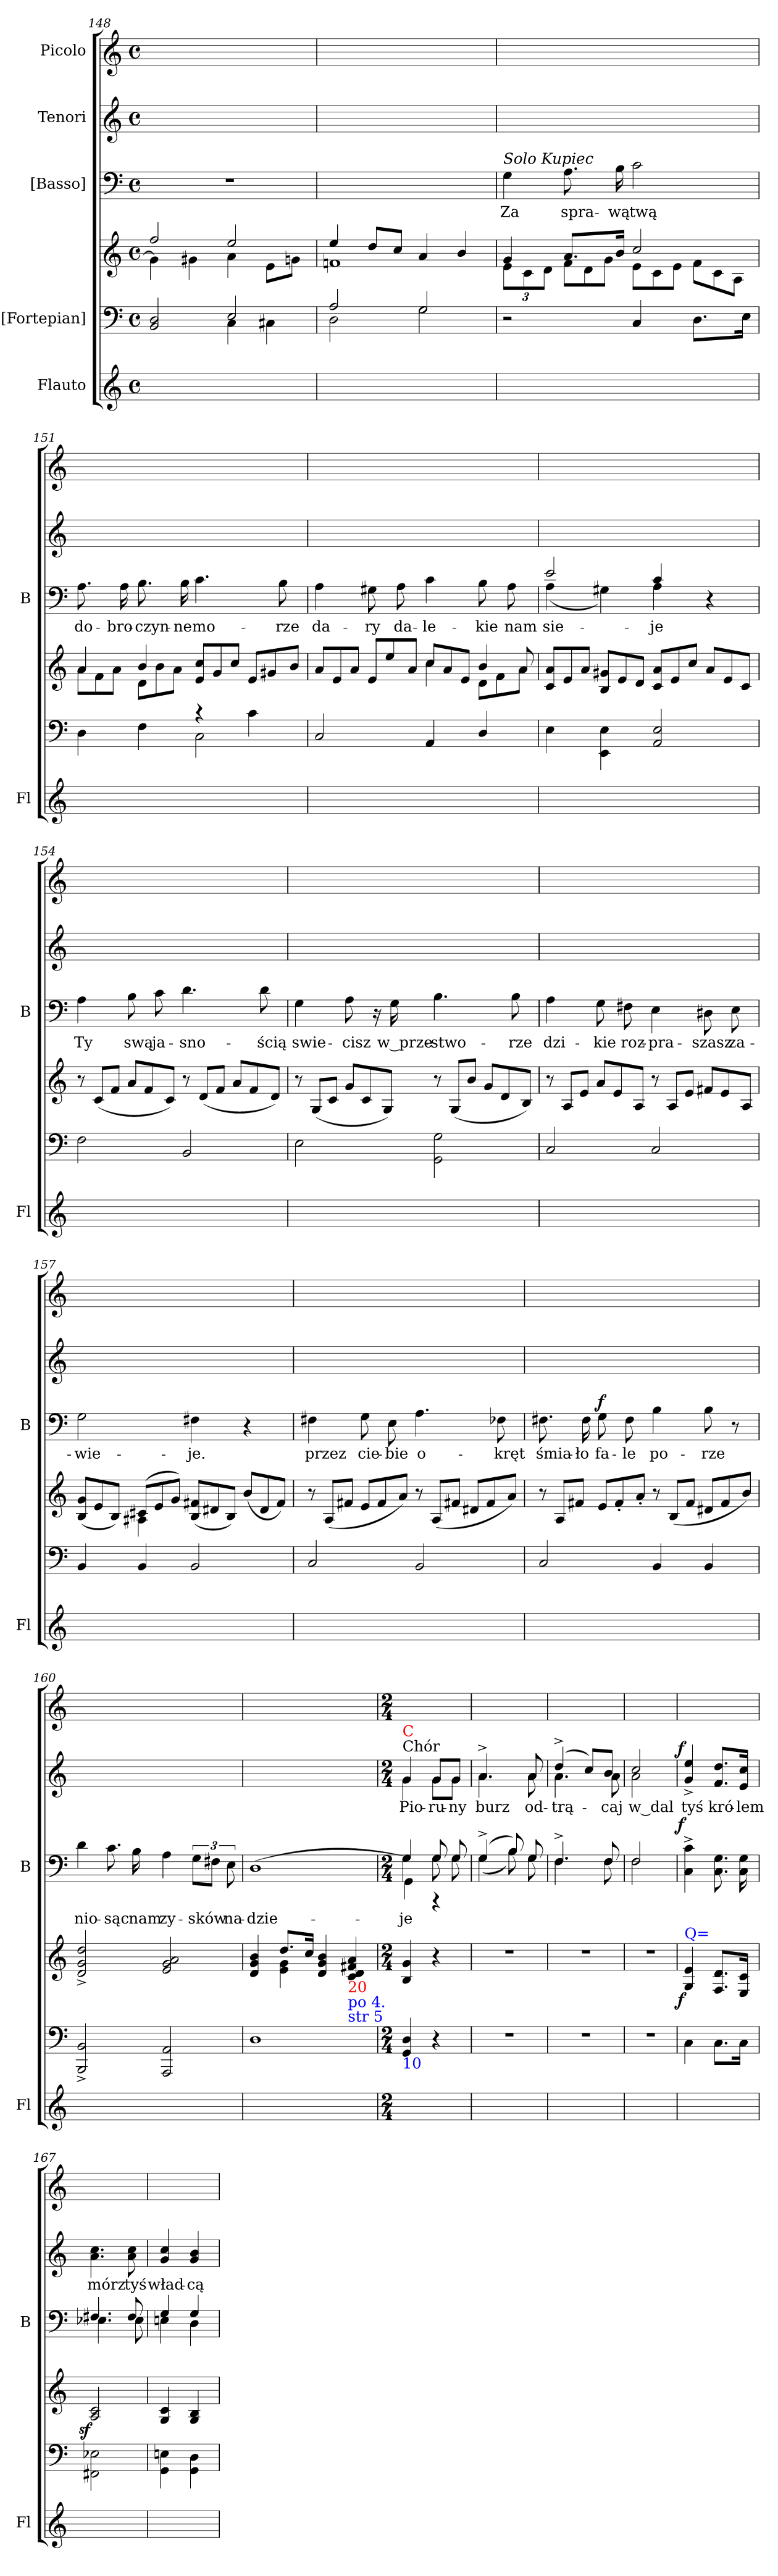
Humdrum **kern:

**kern	**kern	**kern	**dynam	**kern	**text	**dynam	**kern	**text	**dynam	**kern
*part5	*part4	*part4	*part4	*part3	*part3	*part3	*part2	*part2	*part2	*part1
*staff6	*staff5	*staff4	*staff4/5	*staff3	*staff3	*staff3	*staff2	*staff2	*staff2	*staff1
*I"Flauto	*I"[Fortepian]	*	*	*I"[Basso]	*	*	*I"Tenori	*	*	*I"Picolo
*I'Fl	*	*	*	*I'B	*	*	*	*	*	*
*clefG2	*clefF4	*clefG2	*	*clefF4	*	*	*clefG2	*	*	*clefG2
*	*	*	*	*	*	*	*ITrd8c12	*	*	*
*k[]	*k[]	*k[]	*	*k[]	*	*	*k[]	*	*	*k[]
*M4/4	*M4/4	*M4/4	*	*M4/4	*	*	*M4/4	*	*	*M4/4
*met(c)	*met(c)	*met(c)	*	*met(c)	*	*	*met(c)	*	*	*met(c)
=148	=148	=148	=148	=148	=148	=148	=148	=148	=148	=148
*	*^	*^	*	*	*	*	*	*	*	*
1ryy	2BB/ 2D/	2ryy	2ff/	4g\]	.	1r	.	.	1ryy	.	.	1ryy
.	.	.	.	4g#X\	.	.	.	.	.	.	.	.
.	2E/	4C\	2ee/	4a\	.	.	.	.	.	.	.	.
.	.	4C#X\	.	8e\L	.	.	.	.	.	.	.	.
.	.	.	.	8gn\J	.	.	.	.	.	.	.	.
=149	=149	=149	=149	=149	=149	=149	=149	=149	=149	=149	=149	=149
1ryy	2A/	2D\	4ee/	1fn	.	1ryy	.	.	1ryy	.	.	1ryy
.	.	.	8dd/L	.	.	.	.	.	.	.	.	.
.	.	.	8cc/J	.	.	.	.	.	.	.	.	.
.	2G/	2G\	4ai/	.	.	.	.	.	.	.	.	.
.	.	.	4bi/	.	.	.	.	.	.	.	.	.
*	*v	*v	*	*	*	*	*	*	*	*	*	*
=150	=150	=150	=150	=150	=150	=150	=150	=150	=150	=150	=150
!	!	!	!	!	!LO:TX:a:i:t=Solo Kupiec	!	!	!	!	!	!
1ryy	2r	4g/	12e\L	.	4G\	Za	.	1ryy	.	.	1ryy
.	.	.	12c\	.	.	.	.	.	.	.	.
.	.	.	12d\J	.	.	.	.	.	.	.	.
*	*	*	*Xtuplet	*	*	*	*	*	*	*	*
.	.	8.a/L	12f\L	.	8.A\	spra-	.	.	.	.	.
.	.	.	12d\	.	.	.	.	.	.	.	.
.	.	.	12g\J	.	.	.	.	.	.	.	.
.	.	16b/Jk	.	.	16B\	-wą	.	.	.	.	.
.	4C/	2cc/	12e\L	.	2c\	twą	.	.	.	.	.
.	.	.	12c\	.	.	.	.	.	.	.	.
.	.	.	12e\J	.	.	.	.	.	.	.	.
.	8.D\L	.	12f\L	.	.	.	.	.	.	.	.
.	.	.	12c\	.	.	.	.	.	.	.	.
.	.	.	12A\J	.	.	.	.	.	.	.	.
.	16E\Jk	.	.	.	.	.	.	.	.	.	.
=151	=151	=151	=151	=151	=151	=151	=151	=151	=151	=151	=151
*	*^	*	*	*	*	*	*	*	*	*	*
1ryy	4D\	2ryy	4a/	12a\L	.	8.A\	do-	.	1ryy	.	.	1ryy
.	.	.	.	12f\	.	.	.	.	.	.	.	.
.	.	.	.	12a\J	.	.	.	.	.	.	.	.
.	.	.	.	.	.	16A\	-bro-	.	.	.	.	.
.	4F\	.	4b/	12d\L	.	8.B\	-czyn-	.	.	.	.	.
.	.	.	.	12b\	.	.	.	.	.	.	.	.
.	.	.	.	12a\J	.	.	.	.	.	.	.	.
.	.	.	.	.	.	16B\	-ne	.	.	.	.	.
.	4r	2C\	12e/ 12cc/L	4ryy	.	4.c\	mo-	.	.	.	.	.
.	.	.	12g/	.	.	.	.	.	.	.	.	.
.	.	.	12cc/J	.	.	.	.	.	.	.	.	.
.	4c\	.	12e/L	4ryy	.	.	.	.	.	.	.	.
.	.	.	12g#X/	.	.	.	.	.	.	.	.	.
.	.	.	.	.	.	8B\	-rze	.	.	.	.	.
.	.	.	12b/J	.	.	.	.	.	.	.	.	.
*	*v	*v	*	*	*	*	*	*	*	*	*	*
=152	=152	=152	=152	=152	=152	=152	=152	=152	=152	=152	=152
1ryy	2C/	12a/L	2ryy	.	4A\	da-	.	1ryy	.	.	1ryy
.	.	12e/	.	.	.	.	.	.	.	.	.
.	.	12a/J	.	.	.	.	.	.	.	.	.
.	.	12e/L	.	.	8G#X\	-ry	.	.	.	.	.
.	.	12ee/	.	.	.	.	.	.	.	.	.
.	.	.	.	.	8A\	da-	.	.	.	.	.
.	.	12a/J	.	.	.	.	.	.	.	.	.
.	4AA/	12cc/L	4cc\	.	4c\	-le-	.	.	.	.	.
.	.	12a/	.	.	.	.	.	.	.	.	.
.	.	12e/J	.	.	.	.	.	.	.	.	.
.	4D/	6b/	12d\L	.	8B\	-kie	.	.	.	.	.
.	.	.	12f\	.	.	.	.	.	.	.	.
.	.	.	.	.	8A\	nam	.	.	.	.	.
.	.	12a/	12a\J	.	.	.	.	.	.	.	.
*	*	*v	*v	*	*	*	*	*	*	*	*
=153	=153	=153	=153	=153	=153	=153	=153	=153	=153	=153
*	*	*	*	*^	*	*	*	*	*	*
1ryy	4E\	12c/ 12a/L	.	2e/	(>4A\	sie-	.	1ryy	.	.	1ryy
.	.	12e/	.	.	.	.	.	.	.	.	.
.	.	12a/J	.	.	.	.	.	.	.	.	.
.	4EE\ 4E\	12B/ 12g#X/L	.	.	4G#X\)	.	.	.	.	.	.
.	.	12e/	.	.	.	.	.	.	.	.	.
.	.	12d/J	.	.	.	.	.	.	.	.	.
.	2AA/ 2E/	12c/ 12a/L	.	4c/	4A\	-je	.	.	.	.	.
.	.	12e/	.	.	.	.	.	.	.	.	.
.	.	12cc/J	.	.	.	.	.	.	.	.	.
.	.	12a/L	.	4r	4ryy	.	.	.	.	.	.
.	.	12e/	.	.	.	.	.	.	.	.	.
.	.	12c/J	.	.	.	.	.	.	.	.	.
*	*	*	*	*v	*v	*	*	*	*	*	*
=154	=154	=154	=154	=154	=154	=154	=154	=154	=154	=154
1ryy	2F\	12r	.	4A\	Ty	.	1ryy	.	.	1ryy
.	.	(12c/L	.	.	.	.	.	.	.	.
.	.	12f/J	.	.	.	.	.	.	.	.
.	.	12a/L	.	8B\	swą	.	.	.	.	.
.	.	12f/	.	.	.	.	.	.	.	.
.	.	.	.	8c\	ja-	.	.	.	.	.
.	.	12c/J)	.	.	.	.	.	.	.	.
.	2BB/	12r	.	4.d\	-sno-	.	.	.	.	.
.	.	(12d/L	.	.	.	.	.	.	.	.
.	.	12f/J	.	.	.	.	.	.	.	.
.	.	12a/L	.	.	.	.	.	.	.	.
.	.	12f/	.	.	.	.	.	.	.	.
.	.	.	.	8d\	-ścią	.	.	.	.	.
.	.	12d/J)	.	.	.	.	.	.	.	.
=155	=155	=155	=155	=155	=155	=155	=155	=155	=155	=155
1ryy	2E\	12r	.	4G\	swie-	.	1ryy	.	.	1ryy
.	.	(12G/L	.	.	.	.	.	.	.	.
.	.	12c/J	.	.	.	.	.	.	.	.
.	.	12g/L	.	8A\	-cisz	.	.	.	.	.
.	.	12c/	.	.	.	.	.	.	.	.
.	.	.	.	16r	.	.	.	.	.	.
.	.	12G/J)	.	.	.	.	.	.	.	.
.	.	.	.	16G\	w_prze-	.	.	.	.	.
.	2GG\ 2G\	12r	.	4.B\	-stwo-	.	.	.	.	.
.	.	(12G/L	.	.	.	.	.	.	.	.
.	.	12b/J	.	.	.	.	.	.	.	.
.	.	12g/L	.	.	.	.	.	.	.	.
.	.	12d/	.	.	.	.	.	.	.	.
.	.	.	.	8B\	-rze	.	.	.	.	.
.	.	12B/J)	.	.	.	.	.	.	.	.
=156	=156	=156	=156	=156	=156	=156	=156	=156	=156	=156
1ryy	2C/	12r	.	4A\	dzi-	.	1ryy	.	.	1ryy
.	.	12A/L	.	.	.	.	.	.	.	.
.	.	12e/J	.	.	.	.	.	.	.	.
.	.	12a/L	.	8G\	-kie	.	.	.	.	.
.	.	12e/	.	.	.	.	.	.	.	.
.	.	.	.	8F#X\	roz-	.	.	.	.	.
.	.	12A/J	.	.	.	.	.	.	.	.
.	2C/	12r	.	4E\	-pra-	.	.	.	.	.
.	.	12A/L	.	.	.	.	.	.	.	.
.	.	12e/J	.	.	.	.	.	.	.	.
.	.	12f#X/L	.	8D#X\	-szasz	.	.	.	.	.
.	.	12e/	.	.	.	.	.	.	.	.
.	.	.	.	8E\	za-	.	.	.	.	.
.	.	12A/J	.	.	.	.	.	.	.	.
=157	=157	=157	=157	=157	=157	=157	=157	=157	=157	=157
*	*	*^	*	*	*	*	*	*	*	*
1ryy	4BB/	(>12B/ 12g/L	4ryy	.	2G\	-wie-	.	1ryy	.	.	1ryy
.	.	12e/	.	.	.	.	.	.	.	.	.
.	.	12B/J)	.	.	.	.	.	.	.	.	.
.	4BB/	(>12c#X/L	4A#X\	.	.	.	.	.	.	.	.
.	.	12e/	.	.	.	.	.	.	.	.	.
.	.	12g/J)	.	.	.	.	.	.	.	.	.
.	2BB/	(>12B/ 12f#X/L	2ryy	.	4F#X\	-je.	.	.	.	.	.
.	.	12d#X/	.	.	.	.	.	.	.	.	.
.	.	12B/J)	.	.	.	.	.	.	.	.	.
.	.	(>12b/L	.	.	4r	.	.	.	.	.	.
.	.	12d#/	.	.	.	.	.	.	.	.	.
.	.	12f#/J)	.	.	.	.	.	.	.	.	.
*	*	*v	*v	*	*	*	*	*	*	*	*
=158	=158	=158	=158	=158	=158	=158	=158	=158	=158	=158
1ryy	2C/	12r	.	4F#X\	przez	.	1ryy	.	.	1ryy
.	.	(12A/L	.	.	.	.	.	.	.	.
.	.	12f#X/J	.	.	.	.	.	.	.	.
.	.	12e/L	.	8G\	cie-	.	.	.	.	.
.	.	12f#/	.	.	.	.	.	.	.	.
.	.	.	.	8E\	-bie	.	.	.	.	.
.	.	12a/J)	.	.	.	.	.	.	.	.
.	2BB/	12r	.	4.A\	o-	.	.	.	.	.
.	.	(12A/L	.	.	.	.	.	.	.	.
.	.	12f#X/J	.	.	.	.	.	.	.	.
.	.	12d#X/L	.	.	.	.	.	.	.	.
.	.	12f#/	.	.	.	.	.	.	.	.
.	.	.	.	8F-X\	-kręt	.	.	.	.	.
.	.	12a/J)	.	.	.	.	.	.	.	.
=159	=159	=159	=159	=159	=159	=159	=159	=159	=159	=159
1ryy	2C/	12r	.	8.F#X\	śmia-	.	1ryy	.	.	1ryy
.	.	12A/L	.	.	.	.	.	.	.	.
.	.	12f#X/J	.	.	.	.	.	.	.	.
.	.	.	.	16F#\	-ło	.	.	.	.	.
!	!	!	!	!	!	!LO:DY:a	!	!	!	!
.	.	12e/L	.	8G\	fa-	f	.	.	.	.
.	.	12f#'>/	.	.	.	.	.	.	.	.
.	.	.	.	8F#\	-le	.	.	.	.	.
.	.	12a'>/J	.	.	.	.	.	.	.	.
.	4BB/	12r	.	4B\	po-	.	.	.	.	.
.	.	(12B/L	.	.	.	.	.	.	.	.
.	.	12f#/J	.	.	.	.	.	.	.	.
.	4BB/	12d#X/L	.	8B\	-rze	.	.	.	.	.
.	.	12f#/	.	.	.	.	.	.	.	.
.	.	.	.	8r	.	.	.	.	.	.
.	.	12b/J)	.	.	.	.	.	.	.	.
=160	=160	=160	=160	=160	=160	=160	=160	=160	=160	=160
1ryy	2BBB^/ 2BB^/	2d^/ 2g^/ 2dd^/	.	4d\	nio-	.	1ryy	.	.	1ryy
.	.	.	.	8.c\	-sąc	.	.	.	.	.
.	.	.	.	16B\	nam	.	.	.	.	.
.	2AAA/ 2AA/	2e/ 2g/ 2a/	.	4A\	zy-	.	.	.	.	.
.	.	.	.	12G\L	-sków	.	.	.	.	.
.	.	.	.	12F#X\J	.	.	.	.	.	.
.	.	.	.	12E\	na-	.	.	.	.	.
=161	=161	=161	=161	=161	=161	=161	=161	=161	=161	=161
*	*	*^	*	*	*	*	*	*	*	*
1ryy	1D	4d/ 4g/ 4b/	4ryy	.	(<1D	-dzie-	.	1ryy	.	.	1ryy
.	.	8.dd/L	4e\ 4g\	.	.	.	.	.	.	.	.
.	.	16cc/Jk	.	.	.	.	.	.	.	.	.
.	.	4d/ 4g/ 4b/	2ryy	.	.	.	.	.	.	.	.
!	!	!LO:TX:b:color=red:t=20	!	!	!	!	!	!	!	!	!
!	!	!LO:TX:b:color=blue:t=po 4.\nstr 5	!	!	!	!	!	!	!	!	!
.	.	4c/ 4d/ 4f#X/ 4a/	.	.	.	.	.	.	.	.	.
*	*	*v	*v	*	*	*	*	*	*	*	*
=162	=162	=162	=162	=162	=162	=162	=162	=162	=162	=162
*M2/4	*M2/4	*M2/4	*	*M2/4	*	*	*M2/4	*	*	*M2/4
*	*	*	*	*^	*	*	*^	*	*	*
*	*	*	*	*	*^	*	*	*	*	*	*	*
!	!	!	!	!	!	!	!	!	!LO:TX:a:t=Chór	!	!	!	!
!	!	!	!	!	!	!	!	!	!LO:TX:a:color=red:t=C	!	!	!	!
!	!LO:TX:b:color=blue:t=10	!	!	!	!	!	!	!	!	!	!	!	!
2ryy	4GG/ 4D/	4B/ 4g/	.	4G/	4G\	4GG\)	-je	.	4G/	4G\	Pio-	.	2ryy
.	4r	4r	.	8G/	8G\	4rAAA	.	.	8G/L	8G\L	-ru-	.	.
.	.	.	.	8G/	8G\	.	.	.	8G/J	8G\J	-ny	.	.
*	*	*	*	*	*v	*v	*	*	*	*	*	*	*
=163	=163	=163	=163	=163	=163	=163	=163	=163	=163	=163	=163	=163
2ryy	2r	2r	.	(>4G^/	(>4G\	.	.	4.A^/	4.A\	burz	.	2ryy
.	.	.	.	8B/)	8B\)	.	.	.	.	.	.	.
.	.	.	.	8G/	8G\	.	.	8A/	8A\	od-	.	.
=164	=164	=164	=164	=164	=164	=164	=164	=164	=164	=164	=164	=164
2ryy	2r	2r	.	4.F^>/	4.F\	.	.	(4d^/	4.A\	-trą-	.	2ryy
.	.	.	.	.	.	.	.	8c/L)	.	.	.	.
.	.	.	.	8F/	8F\	.	.	8B/J	8A\	-caj	.	.
=165	=165	=165	=165	=165	=165	=165	=165	=165	=165	=165	=165	=165
2ryy	2r	2r	.	2F/	2F\	.	.	2c/	2A\	w_dal	.	2ryy
=166	=166	=166	=166	=166	=166	=166	=166	=166	=166	=166	=166	=166
!	!	!LO:TX:a:color=blue:t=Q=	!	!	!	!	!	!	!	!	!	!
!	!	!	!LO:DY:rj	!	!	!	!LO:DY:a:rj	!	!	!	!LO:DY:a:rj	!
*	*	*	*	*v	*v	*	*	*	*	*	*	*
*	*	*	*	*	*	*	*v	*v	*	*	*
2ryy	4C\	4G/ 4e/	f	4C^\ 4c^\	.	f	4G^/ 4e^/	tyś	f	2ryy
.	8.C\L	8.F/ 8.d/L	.	8.C\ 8.G\	.	.	8.F/ 8.d/L	kró-	.	.
.	16C\Jk	16E/ 16c/Jk	.	16C\ 16G\	.	.	16E/ 16c/Jk	-lem	.	.
=167	=167	=167	=167	=167	=167	=167	=167	=167	=167	=167
*	*	*	*	*^	*	*	*	*	*	*
!	!	!	!LO:DY:rj	!	!	!	!	!	!	!	!
2ryy	2FF#X\ 2E-X\	2A/ 2c/	sf	4.F#X/	4.E-X\	.	.	4.A\ 4.c\	mórz	.	2ryy
.	.	.	.	8F#/	8E-\	.	.	8A\ 8c\	tyś	.	.
=168	=168	=168	=168	=168	=168	=168	=168	=168	=168	=168	=168
2ryy	4GG\ 4En\	4G/ 4c/	.	4G/	4En\	.	.	4G/ 4c/	wład-	.	2ryy
.	4GG\ 4D\	4G/ 4B/	.	4G/	4D\	.	.	4G/ 4B/	-cą	.	.
*	*	*	*	*v	*v	*	*	*	*	*	*
=	=	=	=	=	=	=	=	=	=	=
*-	*-	*-	*-	*-	*-	*-	*-	*-	*-	*-
